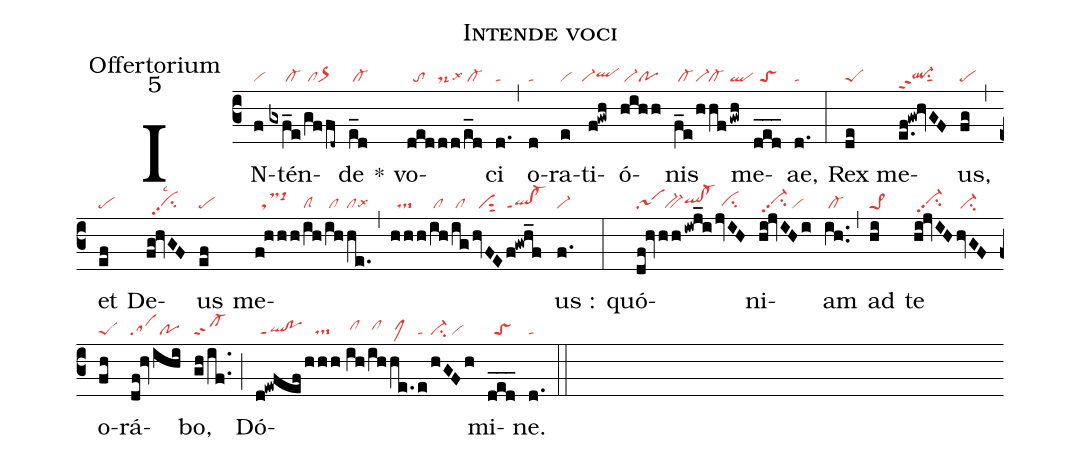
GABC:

name:Intende voci;
office-part:Offertorium;
mode:5;
nabc-lines:1;
%%
(c3) IN(f|vi)tén(gxf_e|/////cl-|/gffd~|/clor>)de(e_d|/cl-) *()
vo(ded|//to|dd|ds-lsx3|/e_d|/cl-)ci(d.|ta) (,)
o(d|ta)ra(e|vi)ti(f!gwh|``vi-qlhh)ó(hihh|/vi-po)nis(f_e|/cl-|/h|vi-|hf|cl-|!gwh|ql)
me(d_e_d_|//toS)ae,(d.|ta) (:)
Rex(de|peS) me(e.f!gw!hvGF|ql-hgppt2su1sut1)us,(fg|pe) (,)
et(ef|pe) De(fg!hvGF|//vihgpp2su2lsc2)us(ef|pe)
me(f!hhh|//tsMst-hk|/ih|clS|/ih|/cl|he.|cllsx6)(,)(hhh|//ts-|/ih|/cl|/ig|/cl|/hvFE|//visut2|f!gwh_f|ql!cl-ppt1)us :(f.|vi-) (:)
quó(df!hv|sa1|hh|//bv-|!iwj_i|qlhh!cl-hh|/jvIH|//cihg)ni(hi!jvIHi|/vi-hhpp2su2/vi)am(ih..|/cl-) (,)
ad(hi|pe>1) te(hi!jvIH|/vi-hhpp2su2|hvGF|/ci-) o(fh|peS)rá(df!hv|sa|/ihi|//po)bo,(gh/if..|sf-) (;)
Dó(d!ewfef|/ql!poppt1|/hhh|///ts-|//ih|/clhh|/ih|/clhh|he.|/clMhh|e|ta|hGFh|ci-/vi)mi(d_e_d_|//toS)ne.(d.|ta) (::)
